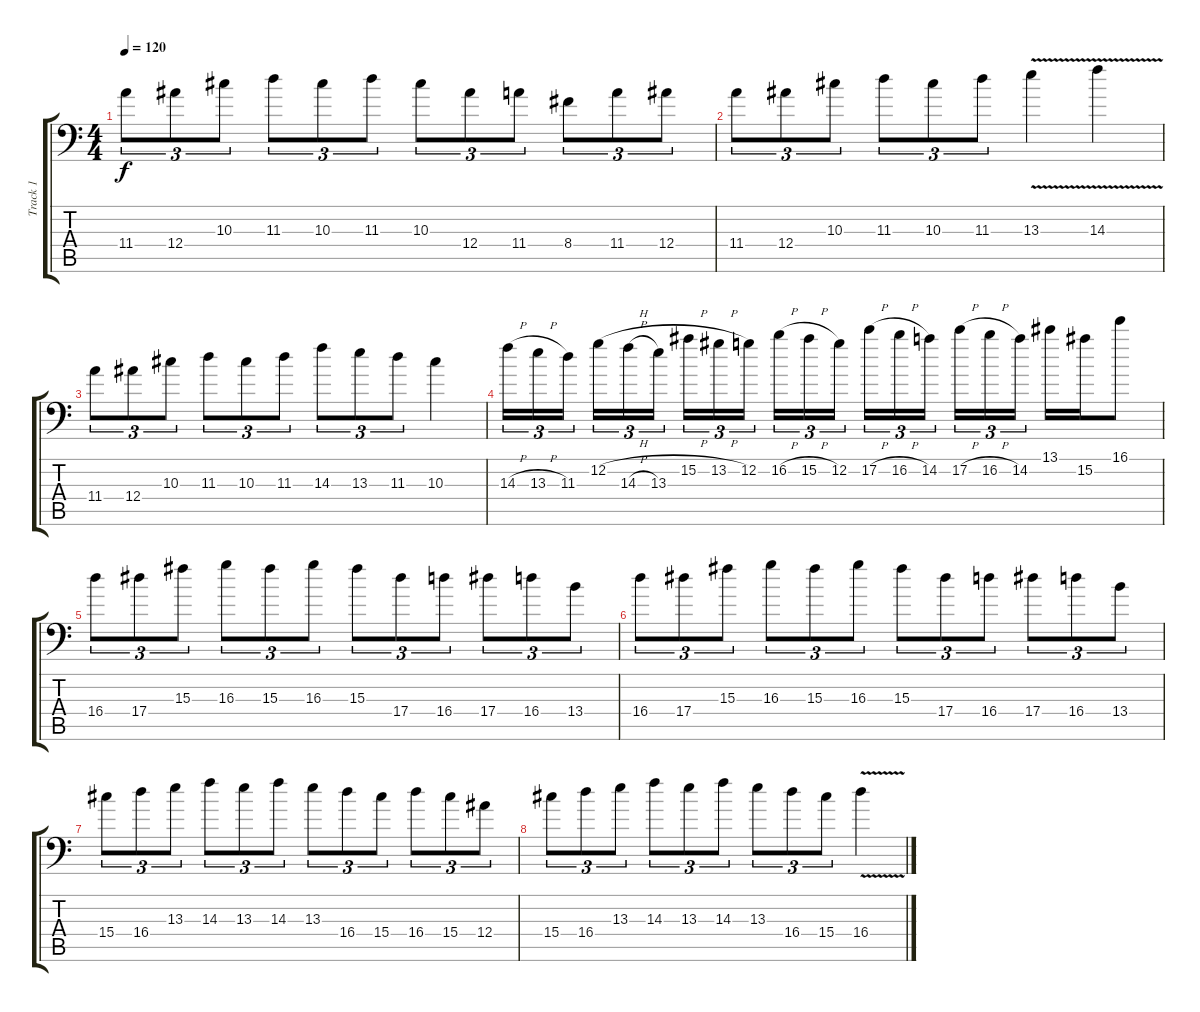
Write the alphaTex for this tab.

\track ("Track 1" "Track 1") {instrument distortionguitar}
\staff {score tabs}
\tuning (C4 G3 Eb3 Bb2 F2 Bb1) {hide}
\ts (4 4)
\tempo 120
\clef f4
\ks c
11.4.8{tu (3 2) dy f} 12.4.8{tu (3 2)} 10.3.8{tu (3 2)} 11.3.8{tu (3 2)} 10.3.8{tu (3 2)} 11.3.8{tu (3 2)} 10.3.8{tu (3 2)} 12.4.8{tu (3 2)} 11.4.8{tu (3 2)} 8.4.8{tu (3 2)} 11.4.8{tu (3 2)} 12.4.8{tu (3 2)} |
11.4.8{tu (3 2)} 12.4.8{tu (3 2)} 10.3.8{tu (3 2)} 11.3.8{tu (3 2)} 10.3.8{tu (3 2)} 11.3.8{tu (3 2)} 13.3{v}.4 14.3{v}.4 |
11.4.8{tu (3 2)} 12.4.8{tu (3 2)} 10.3.8{tu (3 2)} 11.3.8{tu (3 2)} 10.3.8{tu (3 2)} 11.3.8{tu (3 2)} 14.3.8{tu (3 2)} 13.3.8{tu (3 2)} 11.3.8{tu (3 2)} 10.3.4 |
14.3{h}.16{tu (3 2)} 13.3{h}.16{tu (3 2)} 11.3.16{tu (3 2) beam splitsecondary} 12.2{h}.16{tu (3 2)} 14.3{h}.16{tu (3 2)} 13.3.16{tu (3 2)} 15.2{h}.16{tu (3 2)} 13.2{h}.16{tu (3 2)} 12.2.16{tu (3 2) beam splitsecondary} 16.2{h}.16{tu (3 2)} 15.2{h}.16{tu (3 2)} 12.2.16{tu (3 2)} 17.2{h}.16{tu (3 2)} 16.2{h}.16{tu (3 2)} 14.2.16{tu (3 2) beam splitsecondary} 17.2{h}.16{tu (3 2)} 16.2{h}.16{tu (3 2)} 14.2.16{tu (3 2)} 13.1.16 15.2.16 16.1.8 |
16.4.8{tu (3 2)} 17.4.8{tu (3 2)} 15.3.8{tu (3 2)} 16.3.8{tu (3 2)} 15.3.8{tu (3 2)} 16.3.8{tu (3 2)} 15.3.8{tu (3 2)} 17.4.8{tu (3 2)} 16.4.8{tu (3 2)} 17.4.8{tu (3 2)} 16.4.8{tu (3 2)} 13.4.8{tu (3 2)} |
16.4.8{tu (3 2)} 17.4.8{tu (3 2)} 15.3.8{tu (3 2)} 16.3.8{tu (3 2)} 15.3.8{tu (3 2)} 16.3.8{tu (3 2)} 15.3.8{tu (3 2)} 17.4.8{tu (3 2)} 16.4.8{tu (3 2)} 17.4.8{tu (3 2)} 16.4.8{tu (3 2)} 13.4.8{tu (3 2)} |
15.4.8{tu (3 2)} 16.4.8{tu (3 2)} 13.3.8{tu (3 2)} 14.3.8{tu (3 2)} 13.3.8{tu (3 2)} 14.3.8{tu (3 2)} 13.3.8{tu (3 2)} 16.4.8{tu (3 2)} 15.4.8{tu (3 2)} 16.4.8{tu (3 2)} 15.4.8{tu (3 2)} 12.4.8{tu (3 2)} |
15.4.8{tu (3 2)} 16.4.8{tu (3 2)} 13.3.8{tu (3 2)} 14.3.8{tu (3 2)} 13.3.8{tu (3 2)} 14.3.8{tu (3 2)} 13.3.8{tu (3 2)} 16.4.8{tu (3 2)} 15.4.8{tu (3 2)} 16.4{v}.4
